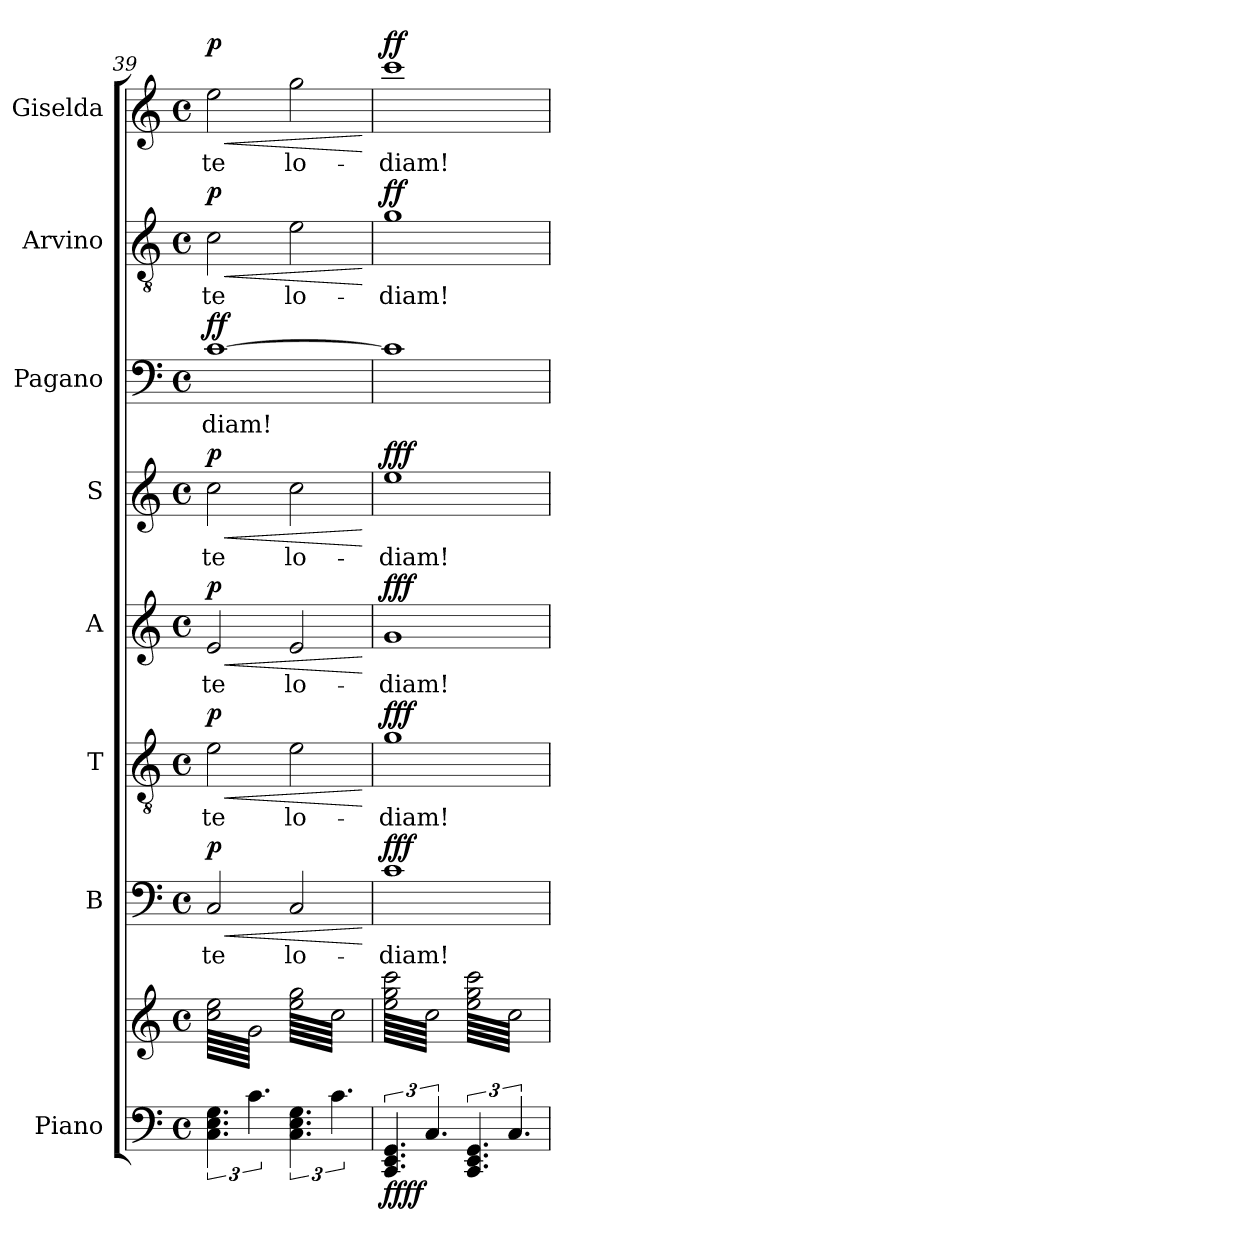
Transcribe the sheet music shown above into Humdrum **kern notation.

**kern	**kern	**dynam	**kern	**text	**dynam	**kern	**text	**dynam	**kern	**text	**dynam	**kern	**text	**dynam	**kern	**text	**dynam	**kern	**text	**dynam	**kern	**text	**dynam
*part8	*part8	*part8	*part7	*part7	*part7	*part6	*part6	*part6	*part5	*part5	*part5	*part4	*part4	*part4	*part3	*part3	*part3	*part2	*part2	*part2	*part1	*part1	*part1
*staff9	*staff8	*staff8/9	*staff7	*staff7	*staff7	*staff6	*staff6	*staff6	*staff5	*staff5	*staff5	*staff4	*staff4	*staff4	*staff3	*staff3	*staff3	*staff2	*staff2	*staff2	*staff1	*staff1	*staff1
*I"Piano	*	*	*I"B	*	*	*I"T	*	*	*I"A	*	*	*I"S	*	*	*I"Pagano	*	*	*I"Arvino	*	*	*I"Giselda	*	*
*I'Pno	*	*	*I'B	*	*	*I'T	*	*	*I'A	*	*	*I'S	*	*	*	*	*	*	*	*	*	*	*
*clefF4	*clefG2	*	*clefF4	*	*	*clefGv2	*	*	*clefG2	*	*	*clefG2	*	*	*clefF4	*	*	*clefGv2	*	*	*clefG2	*	*
*k[]	*k[]	*	*k[]	*	*	*k[]	*	*	*k[]	*	*	*k[]	*	*	*k[]	*	*	*k[]	*	*	*k[]	*	*
*M4/4	*M4/4	*	*M4/4	*	*	*M4/4	*	*	*M4/4	*	*	*M4/4	*	*	*M4/4	*	*	*M4/4	*	*	*M4/4	*	*
*met(c)	*met(c)	*	*met(c)	*	*	*met(c)	*	*	*met(c)	*	*	*met(c)	*	*	*met(c)	*	*	*met(c)	*	*	*met(c)	*	*
=39	=39	=39	=39	=39	=39	=39	=39	=39	=39	=39	=39	=39	=39	=39	=39	=39	=39	=39	=39	=39	=39	=39	=39
!	!	!	!	!	!LO:HP:b	!	!	!LO:HP:b	!	!	!LO:HP:b	!	!	!LO:HP:b	!	!	!	!	!	!LO:HP:b	!	!	!LO:HP:b
!	!	!	!	!	!LO:DY:n=1:a	!	!	!LO:DY:n=1:a	!	!	!LO:DY:n=1:a	!	!	!LO:DY:n=1:a	!	!	!LO:DY:a	!	!	!LO:DY:n=1:a	!	!	!LO:DY:n=1:a
*	*tremolo	*	*	*	*	*	*	*	*	*	*	*	*	*	*	*	*	*	*	*	*	*	*
6.C\ 6.E\ 6.G\	64cc\ 64ee\LLLL	.	2C/	te	< p	2e\	te	< p	2e/	te	< p	2cc\	te	< p	[1c	-diam!	ff	2c\	te	< p	2ee\	te	< p
.	64g\	.	.	.	.	.	.	.	.	.	.	.	.	.	.	.	.	.	.	.	.	.	.
.	64cc\ 64ee\	.	.	.	.	.	.	.	.	.	.	.	.	.	.	.	.	.	.	.	.	.	.
.	64g\	.	.	.	.	.	.	.	.	.	.	.	.	.	.	.	.	.	.	.	.	.	.
.	64cc\ 64ee\	.	.	.	.	.	.	.	.	.	.	.	.	.	.	.	.	.	.	.	.	.	.
.	64g\	.	.	.	.	.	.	.	.	.	.	.	.	.	.	.	.	.	.	.	.	.	.
.	64cc\ 64ee\	.	.	.	.	.	.	.	.	.	.	.	.	.	.	.	.	.	.	.	.	.	.
.	64g\	.	.	.	.	.	.	.	.	.	.	.	.	.	.	.	.	.	.	.	.	.	.
.	64cc\ 64ee\	.	.	.	.	.	.	.	.	.	.	.	.	.	.	.	.	.	.	.	.	.	.
.	64g\	.	.	.	.	.	.	.	.	.	.	.	.	.	.	.	.	.	.	.	.	.	.
.	64cc\ 64ee\	.	.	.	.	.	.	.	.	.	.	.	.	.	.	.	.	.	.	.	.	.	.
.	64g\	.	.	.	.	.	.	.	.	.	.	.	.	.	.	.	.	.	.	.	.	.	.
.	64cc\ 64ee\	.	.	.	.	.	.	.	.	.	.	.	.	.	.	.	.	.	.	.	.	.	.
.	64g\	.	.	.	.	.	.	.	.	.	.	.	.	.	.	.	.	.	.	.	.	.	.
.	64cc\ 64ee\	.	.	.	.	.	.	.	.	.	.	.	.	.	.	.	.	.	.	.	.	.	.
.	64g\	.	.	.	.	.	.	.	.	.	.	.	.	.	.	.	.	.	.	.	.	.	.
6.c\	64cc\ 64ee\	.	.	.	.	.	.	.	.	.	.	.	.	.	.	.	.	.	.	.	.	.	.
.	64g\	.	.	.	.	.	.	.	.	.	.	.	.	.	.	.	.	.	.	.	.	.	.
.	64cc\ 64ee\	.	.	.	.	.	.	.	.	.	.	.	.	.	.	.	.	.	.	.	.	.	.
.	64g\	.	.	.	.	.	.	.	.	.	.	.	.	.	.	.	.	.	.	.	.	.	.
.	64cc\ 64ee\	.	.	.	.	.	.	.	.	.	.	.	.	.	.	.	.	.	.	.	.	.	.
.	64g\	.	.	.	.	.	.	.	.	.	.	.	.	.	.	.	.	.	.	.	.	.	.
.	64cc\ 64ee\	.	.	.	.	.	.	.	.	.	.	.	.	.	.	.	.	.	.	.	.	.	.
.	64g\	.	.	.	.	.	.	.	.	.	.	.	.	.	.	.	.	.	.	.	.	.	.
.	64cc\ 64ee\	.	.	.	.	.	.	.	.	.	.	.	.	.	.	.	.	.	.	.	.	.	.
.	64g\	.	.	.	.	.	.	.	.	.	.	.	.	.	.	.	.	.	.	.	.	.	.
.	64cc\ 64ee\	.	.	.	.	.	.	.	.	.	.	.	.	.	.	.	.	.	.	.	.	.	.
.	64g\	.	.	.	.	.	.	.	.	.	.	.	.	.	.	.	.	.	.	.	.	.	.
.	64cc\ 64ee\	.	.	.	.	.	.	.	.	.	.	.	.	.	.	.	.	.	.	.	.	.	.
.	64g\	.	.	.	.	.	.	.	.	.	.	.	.	.	.	.	.	.	.	.	.	.	.
.	64cc\ 64ee\	.	.	.	.	.	.	.	.	.	.	.	.	.	.	.	.	.	.	.	.	.	.
.	64g\JJJJ	.	.	.	.	.	.	.	.	.	.	.	.	.	.	.	.	.	.	.	.	.	.
6.C\ 6.E\ 6.G\	64ee\ 64gg\LLLL	.	2C/	lo-	.	2e\	lo-	.	2e/	lo-	.	2cc\	lo-	.	.	.	.	2e\	lo-	.	2gg\	lo-	.
.	64cc\	.	.	.	.	.	.	.	.	.	.	.	.	.	.	.	.	.	.	.	.	.	.
.	64ee\ 64gg\	.	.	.	.	.	.	.	.	.	.	.	.	.	.	.	.	.	.	.	.	.	.
.	64cc\	.	.	.	.	.	.	.	.	.	.	.	.	.	.	.	.	.	.	.	.	.	.
.	64ee\ 64gg\	.	.	.	.	.	.	.	.	.	.	.	.	.	.	.	.	.	.	.	.	.	.
.	64cc\	.	.	.	.	.	.	.	.	.	.	.	.	.	.	.	.	.	.	.	.	.	.
.	64ee\ 64gg\	.	.	.	.	.	.	.	.	.	.	.	.	.	.	.	.	.	.	.	.	.	.
.	64cc\	.	.	.	.	.	.	.	.	.	.	.	.	.	.	.	.	.	.	.	.	.	.
.	64ee\ 64gg\	.	.	.	.	.	.	.	.	.	.	.	.	.	.	.	.	.	.	.	.	.	.
.	64cc\	.	.	.	.	.	.	.	.	.	.	.	.	.	.	.	.	.	.	.	.	.	.
.	64ee\ 64gg\	.	.	.	.	.	.	.	.	.	.	.	.	.	.	.	.	.	.	.	.	.	.
.	64cc\	.	.	.	.	.	.	.	.	.	.	.	.	.	.	.	.	.	.	.	.	.	.
.	64ee\ 64gg\	.	.	.	.	.	.	.	.	.	.	.	.	.	.	.	.	.	.	.	.	.	.
.	64cc\	.	.	.	.	.	.	.	.	.	.	.	.	.	.	.	.	.	.	.	.	.	.
.	64ee\ 64gg\	.	.	.	.	.	.	.	.	.	.	.	.	.	.	.	.	.	.	.	.	.	.
.	64cc\	.	.	.	.	.	.	.	.	.	.	.	.	.	.	.	.	.	.	.	.	.	.
6.c\	64ee\ 64gg\	.	.	.	.	.	.	.	.	.	.	.	.	.	.	.	.	.	.	.	.	.	.
.	64cc\	.	.	.	.	.	.	.	.	.	.	.	.	.	.	.	.	.	.	.	.	.	.
.	64ee\ 64gg\	.	.	.	.	.	.	.	.	.	.	.	.	.	.	.	.	.	.	.	.	.	.
.	64cc\	.	.	.	.	.	.	.	.	.	.	.	.	.	.	.	.	.	.	.	.	.	.
.	64ee\ 64gg\	.	.	.	.	.	.	.	.	.	.	.	.	.	.	.	.	.	.	.	.	.	.
.	64cc\	.	.	.	.	.	.	.	.	.	.	.	.	.	.	.	.	.	.	.	.	.	.
.	64ee\ 64gg\	.	.	.	.	.	.	.	.	.	.	.	.	.	.	.	.	.	.	.	.	.	.
.	64cc\	.	.	.	.	.	.	.	.	.	.	.	.	.	.	.	.	.	.	.	.	.	.
.	64ee\ 64gg\	.	.	.	.	.	.	.	.	.	.	.	.	.	.	.	.	.	.	.	.	.	.
.	64cc\	.	.	.	.	.	.	.	.	.	.	.	.	.	.	.	.	.	.	.	.	.	.
.	64ee\ 64gg\	.	.	.	.	.	.	.	.	.	.	.	.	.	.	.	.	.	.	.	.	.	.
.	64cc\	.	.	.	.	.	.	.	.	.	.	.	.	.	.	.	.	.	.	.	.	.	.
.	64ee\ 64gg\	.	.	.	.	.	.	.	.	.	.	.	.	.	.	.	.	.	.	.	.	.	.
.	64cc\	.	.	.	.	.	.	.	.	.	.	.	.	.	.	.	.	.	.	.	.	.	.
.	64ee\ 64gg\	.	.	.	.	.	.	.	.	.	.	.	.	.	.	.	.	.	.	.	.	.	.
.	64cc\JJJJ	.	.	.	.	.	.	.	.	.	.	.	.	.	.	.	.	.	.	.	.	.	.
.	.	.	.	.	[	.	.	[	.	.	[	.	.	[	.	.	.	.	.	[	.	.	[
=40	=40	=40	=40	=40	=40	=40	=40	=40	=40	=40	=40	=40	=40	=40	=40	=40	=40	=40	=40	=40	=40	=40	=40
!	!	!LO:DY:b=2	!	!	!	!	!	!	!	!	!	!	!	!	!	!	!	!	!	!	!	!	!
!	!	!LO:DY:n=1:b	!	!	!LO:DY:a	!	!	!LO:DY:a	!	!	!LO:DY:a	!	!	!LO:DY:a	!	!	!	!	!	!LO:DY:a	!	!	!LO:DY:a
6.CC/ 6.EE/ 6.GG/	64ee\ 64gg\ 64ccc\LLLL	ff ff	1c	-diam!	fff	1g	-diam!	fff	1g	-diam!	fff	1ee	-diam!	fff	1c]	.	.	1g	-diam!	ff	1ccc	-diam!	ff
.	64cc\	.	.	.	.	.	.	.	.	.	.	.	.	.	.	.	.	.	.	.	.	.	.
.	64ee\ 64gg\ 64ccc\	.	.	.	.	.	.	.	.	.	.	.	.	.	.	.	.	.	.	.	.	.	.
.	64cc\	.	.	.	.	.	.	.	.	.	.	.	.	.	.	.	.	.	.	.	.	.	.
.	64ee\ 64gg\ 64ccc\	.	.	.	.	.	.	.	.	.	.	.	.	.	.	.	.	.	.	.	.	.	.
.	64cc\	.	.	.	.	.	.	.	.	.	.	.	.	.	.	.	.	.	.	.	.	.	.
.	64ee\ 64gg\ 64ccc\	.	.	.	.	.	.	.	.	.	.	.	.	.	.	.	.	.	.	.	.	.	.
.	64cc\	.	.	.	.	.	.	.	.	.	.	.	.	.	.	.	.	.	.	.	.	.	.
.	64ee\ 64gg\ 64ccc\	.	.	.	.	.	.	.	.	.	.	.	.	.	.	.	.	.	.	.	.	.	.
.	64cc\	.	.	.	.	.	.	.	.	.	.	.	.	.	.	.	.	.	.	.	.	.	.
.	64ee\ 64gg\ 64ccc\	.	.	.	.	.	.	.	.	.	.	.	.	.	.	.	.	.	.	.	.	.	.
.	64cc\	.	.	.	.	.	.	.	.	.	.	.	.	.	.	.	.	.	.	.	.	.	.
.	64ee\ 64gg\ 64ccc\	.	.	.	.	.	.	.	.	.	.	.	.	.	.	.	.	.	.	.	.	.	.
.	64cc\	.	.	.	.	.	.	.	.	.	.	.	.	.	.	.	.	.	.	.	.	.	.
.	64ee\ 64gg\ 64ccc\	.	.	.	.	.	.	.	.	.	.	.	.	.	.	.	.	.	.	.	.	.	.
.	64cc\	.	.	.	.	.	.	.	.	.	.	.	.	.	.	.	.	.	.	.	.	.	.
6.C/	64ee\ 64gg\ 64ccc\	.	.	.	.	.	.	.	.	.	.	.	.	.	.	.	.	.	.	.	.	.	.
.	64cc\	.	.	.	.	.	.	.	.	.	.	.	.	.	.	.	.	.	.	.	.	.	.
.	64ee\ 64gg\ 64ccc\	.	.	.	.	.	.	.	.	.	.	.	.	.	.	.	.	.	.	.	.	.	.
.	64cc\	.	.	.	.	.	.	.	.	.	.	.	.	.	.	.	.	.	.	.	.	.	.
.	64ee\ 64gg\ 64ccc\	.	.	.	.	.	.	.	.	.	.	.	.	.	.	.	.	.	.	.	.	.	.
.	64cc\	.	.	.	.	.	.	.	.	.	.	.	.	.	.	.	.	.	.	.	.	.	.
.	64ee\ 64gg\ 64ccc\	.	.	.	.	.	.	.	.	.	.	.	.	.	.	.	.	.	.	.	.	.	.
.	64cc\	.	.	.	.	.	.	.	.	.	.	.	.	.	.	.	.	.	.	.	.	.	.
.	64ee\ 64gg\ 64ccc\	.	.	.	.	.	.	.	.	.	.	.	.	.	.	.	.	.	.	.	.	.	.
.	64cc\	.	.	.	.	.	.	.	.	.	.	.	.	.	.	.	.	.	.	.	.	.	.
.	64ee\ 64gg\ 64ccc\	.	.	.	.	.	.	.	.	.	.	.	.	.	.	.	.	.	.	.	.	.	.
.	64cc\	.	.	.	.	.	.	.	.	.	.	.	.	.	.	.	.	.	.	.	.	.	.
.	64ee\ 64gg\ 64ccc\	.	.	.	.	.	.	.	.	.	.	.	.	.	.	.	.	.	.	.	.	.	.
.	64cc\	.	.	.	.	.	.	.	.	.	.	.	.	.	.	.	.	.	.	.	.	.	.
.	64ee\ 64gg\ 64ccc\	.	.	.	.	.	.	.	.	.	.	.	.	.	.	.	.	.	.	.	.	.	.
.	64cc\JJJJ	.	.	.	.	.	.	.	.	.	.	.	.	.	.	.	.	.	.	.	.	.	.
6.CC/ 6.EE/ 6.GG/	64ee\ 64gg\ 64ccc\LLLL	.	.	.	.	.	.	.	.	.	.	.	.	.	.	.	.	.	.	.	.	.	.
.	64cc\	.	.	.	.	.	.	.	.	.	.	.	.	.	.	.	.	.	.	.	.	.	.
.	64ee\ 64gg\ 64ccc\	.	.	.	.	.	.	.	.	.	.	.	.	.	.	.	.	.	.	.	.	.	.
.	64cc\	.	.	.	.	.	.	.	.	.	.	.	.	.	.	.	.	.	.	.	.	.	.
.	64ee\ 64gg\ 64ccc\	.	.	.	.	.	.	.	.	.	.	.	.	.	.	.	.	.	.	.	.	.	.
.	64cc\	.	.	.	.	.	.	.	.	.	.	.	.	.	.	.	.	.	.	.	.	.	.
.	64ee\ 64gg\ 64ccc\	.	.	.	.	.	.	.	.	.	.	.	.	.	.	.	.	.	.	.	.	.	.
.	64cc\	.	.	.	.	.	.	.	.	.	.	.	.	.	.	.	.	.	.	.	.	.	.
.	64ee\ 64gg\ 64ccc\	.	.	.	.	.	.	.	.	.	.	.	.	.	.	.	.	.	.	.	.	.	.
.	64cc\	.	.	.	.	.	.	.	.	.	.	.	.	.	.	.	.	.	.	.	.	.	.
.	64ee\ 64gg\ 64ccc\	.	.	.	.	.	.	.	.	.	.	.	.	.	.	.	.	.	.	.	.	.	.
.	64cc\	.	.	.	.	.	.	.	.	.	.	.	.	.	.	.	.	.	.	.	.	.	.
.	64ee\ 64gg\ 64ccc\	.	.	.	.	.	.	.	.	.	.	.	.	.	.	.	.	.	.	.	.	.	.
.	64cc\	.	.	.	.	.	.	.	.	.	.	.	.	.	.	.	.	.	.	.	.	.	.
.	64ee\ 64gg\ 64ccc\	.	.	.	.	.	.	.	.	.	.	.	.	.	.	.	.	.	.	.	.	.	.
.	64cc\	.	.	.	.	.	.	.	.	.	.	.	.	.	.	.	.	.	.	.	.	.	.
6.C/	64ee\ 64gg\ 64ccc\	.	.	.	.	.	.	.	.	.	.	.	.	.	.	.	.	.	.	.	.	.	.
.	64cc\	.	.	.	.	.	.	.	.	.	.	.	.	.	.	.	.	.	.	.	.	.	.
.	64ee\ 64gg\ 64ccc\	.	.	.	.	.	.	.	.	.	.	.	.	.	.	.	.	.	.	.	.	.	.
.	64cc\	.	.	.	.	.	.	.	.	.	.	.	.	.	.	.	.	.	.	.	.	.	.
.	64ee\ 64gg\ 64ccc\	.	.	.	.	.	.	.	.	.	.	.	.	.	.	.	.	.	.	.	.	.	.
.	64cc\	.	.	.	.	.	.	.	.	.	.	.	.	.	.	.	.	.	.	.	.	.	.
.	64ee\ 64gg\ 64ccc\	.	.	.	.	.	.	.	.	.	.	.	.	.	.	.	.	.	.	.	.	.	.
.	64cc\	.	.	.	.	.	.	.	.	.	.	.	.	.	.	.	.	.	.	.	.	.	.
.	64ee\ 64gg\ 64ccc\	.	.	.	.	.	.	.	.	.	.	.	.	.	.	.	.	.	.	.	.	.	.
.	64cc\	.	.	.	.	.	.	.	.	.	.	.	.	.	.	.	.	.	.	.	.	.	.
.	64ee\ 64gg\ 64ccc\	.	.	.	.	.	.	.	.	.	.	.	.	.	.	.	.	.	.	.	.	.	.
.	64cc\	.	.	.	.	.	.	.	.	.	.	.	.	.	.	.	.	.	.	.	.	.	.
.	64ee\ 64gg\ 64ccc\	.	.	.	.	.	.	.	.	.	.	.	.	.	.	.	.	.	.	.	.	.	.
.	64cc\	.	.	.	.	.	.	.	.	.	.	.	.	.	.	.	.	.	.	.	.	.	.
.	64ee\ 64gg\ 64ccc\	.	.	.	.	.	.	.	.	.	.	.	.	.	.	.	.	.	.	.	.	.	.
.	64cc\JJJJ	.	.	.	.	.	.	.	.	.	.	.	.	.	.	.	.	.	.	.	.	.	.
*	*Xtremolo	*	*	*	*	*	*	*	*	*	*	*	*	*	*	*	*	*	*	*	*	*	*
.	.	.	.	.	.	.	.	.	.	.	.	.	.	.	.	.	.	.	.	.	.	.	.
.	.	.	.	.	.	.	.	.	.	.	.	.	.	.	.	.	.	.	.	.	.	.	.
.	.	.	.	.	.	.	.	.	.	.	.	.	.	.	.	.	.	.	.	.	.	.	.
.	.	.	.	.	.	.	.	.	.	.	.	.	.	.	.	.	.	.	.	.	.	.	.
.	.	.	.	.	.	.	.	.	.	.	.	.	.	.	.	.	.	.	.	.	.	.	.
.	.	.	.	.	.	.	.	.	.	.	.	.	.	.	.	.	.	.	.	.	.	.	.
.	.	.	.	.	.	.	.	.	.	.	.	.	.	.	.	.	.	.	.	.	.	.	.
.	.	.	.	.	.	.	.	.	.	.	.	.	.	.	.	.	.	.	.	.	.	.	.
.	.	.	.	.	.	.	.	.	.	.	.	.	.	.	.	.	.	.	.	.	.	.	.
.	.	.	.	.	.	.	.	.	.	.	.	.	.	.	.	.	.	.	.	.	.	.	.
.	.	.	.	.	.	.	.	.	.	.	.	.	.	.	.	.	.	.	.	.	.	.	.
.	.	.	.	.	.	.	.	.	.	.	.	.	.	.	.	.	.	.	.	.	.	.	.
.	.	.	.	.	.	.	.	.	.	.	.	.	.	.	.	.	.	.	.	.	.	.	.
.	.	.	.	.	.	.	.	.	.	.	.	.	.	.	.	.	.	.	.	.	.	.	.
.	.	.	.	.	.	.	.	.	.	.	.	.	.	.	.	.	.	.	.	.	.	.	.
.	.	.	.	.	.	.	.	.	.	.	.	.	.	.	.	.	.	.	.	.	.	.	.
=	=	=	=	=	=	=	=	=	=	=	=	=	=	=	=	=	=	=	=	=	=	=	=
*-	*-	*-	*-	*-	*-	*-	*-	*-	*-	*-	*-	*-	*-	*-	*-	*-	*-	*-	*-	*-	*-	*-	*-
